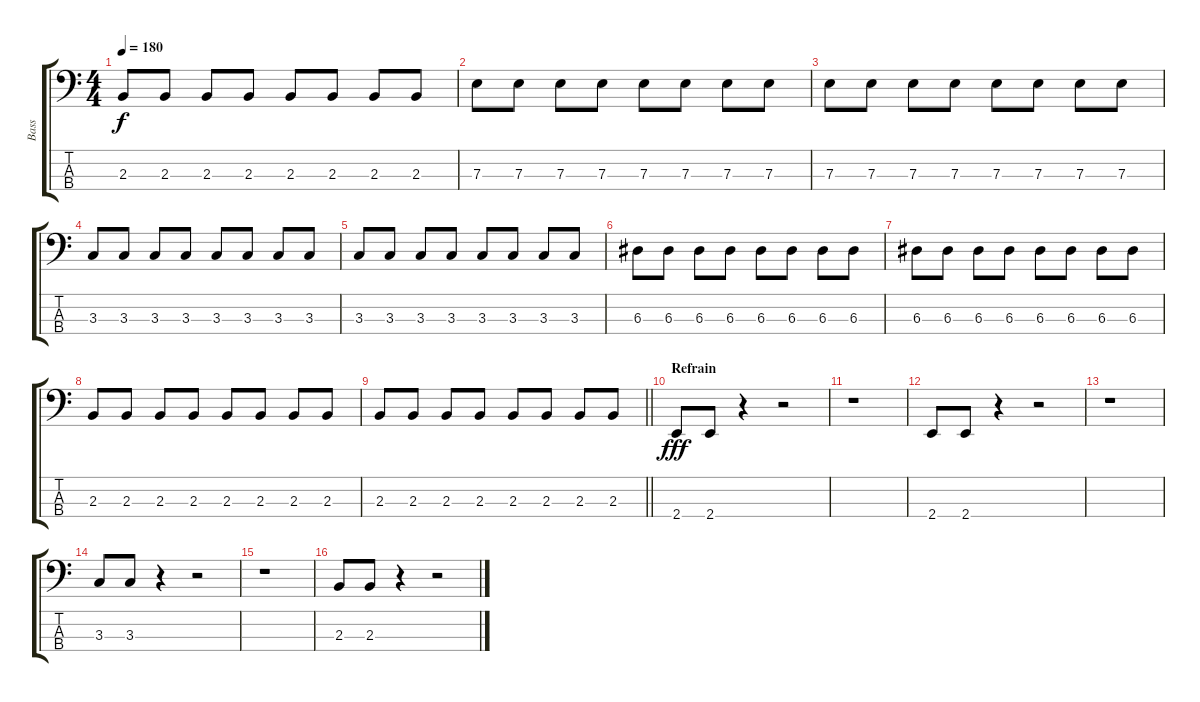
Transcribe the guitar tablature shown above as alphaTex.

\track ("Bass" "Bass") {instrument electricbassfinger}
\staff {score tabs}
\tuning (G2 D2 A1 D1) {hide}
\ts (4 4)
\tempo 180
\clef f4
\ks c
2.3.8{dy f} 2.3.8 2.3.8 2.3.8 2.3.8 2.3.8 2.3.8 2.3.8 |
7.3.8 7.3.8 7.3.8 7.3.8 7.3.8 7.3.8 7.3.8 7.3.8 |
7.3.8 7.3.8 7.3.8 7.3.8 7.3.8 7.3.8 7.3.8 7.3.8 |
3.3.8 3.3.8 3.3.8 3.3.8 3.3.8 3.3.8 3.3.8 3.3.8 |
3.3.8 3.3.8 3.3.8 3.3.8 3.3.8 3.3.8 3.3.8 3.3.8 |
6.3.8 6.3.8 6.3.8 6.3.8 6.3.8 6.3.8 6.3.8 6.3.8 |
6.3.8 6.3.8 6.3.8 6.3.8 6.3.8 6.3.8 6.3.8 6.3.8 |
2.3.8 2.3.8 2.3.8 2.3.8 2.3.8 2.3.8 2.3.8 2.3.8 |
\barLineRight lightlight
2.3.8 2.3.8 2.3.8 2.3.8 2.3.8 2.3.8 2.3.8 2.3.8 |
\section ("" "Refrain")
2.4.8{dy fff} 2.4.8 r.4 r.2 |
r.1 |
2.4.8 2.4.8 r.4 r.2 |
r.1 |
3.3.8 3.3.8 r.4 r.2 |
r.1 |
2.3.8 2.3.8 r.4 r.2
